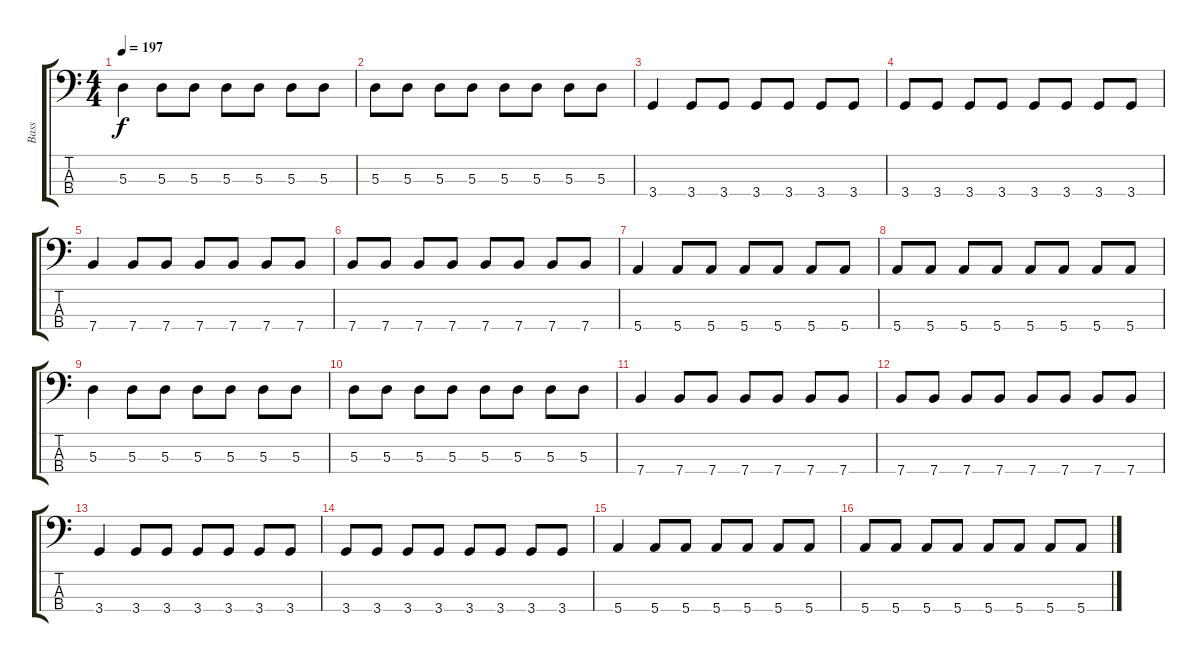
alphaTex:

\track ("Bass" "Bass") {instrument electricbassfinger}
\staff {score tabs}
\tuning (G2 D2 A1 E1) {hide}
\ts (4 4)
\tempo 197
\clef f4
\ks c
5.3.4{dy f} 5.3.8 5.3.8 5.3.8 5.3.8 5.3.8 5.3.8 |
5.3.8 5.3.8 5.3.8 5.3.8 5.3.8 5.3.8 5.3.8 5.3.8 |
3.4.4 3.4.8 3.4.8 3.4.8 3.4.8 3.4.8 3.4.8 |
3.4.8 3.4.8 3.4.8 3.4.8 3.4.8 3.4.8 3.4.8 3.4.8 |
7.4.4 7.4.8 7.4.8 7.4.8 7.4.8 7.4.8 7.4.8 |
7.4.8 7.4.8 7.4.8 7.4.8 7.4.8 7.4.8 7.4.8 7.4.8 |
5.4.4 5.4.8 5.4.8 5.4.8 5.4.8 5.4.8 5.4.8 |
5.4.8 5.4.8 5.4.8 5.4.8 5.4.8 5.4.8 5.4.8 5.4.8 |
5.3.4 5.3.8 5.3.8 5.3.8 5.3.8 5.3.8 5.3.8 |
5.3.8 5.3.8 5.3.8 5.3.8 5.3.8 5.3.8 5.3.8 5.3.8 |
7.4.4 7.4.8 7.4.8 7.4.8 7.4.8 7.4.8 7.4.8 |
7.4.8 7.4.8 7.4.8 7.4.8 7.4.8 7.4.8 7.4.8 7.4.8 |
3.4.4 3.4.8 3.4.8 3.4.8 3.4.8 3.4.8 3.4.8 |
3.4.8 3.4.8 3.4.8 3.4.8 3.4.8 3.4.8 3.4.8 3.4.8 |
5.4.4 5.4.8 5.4.8 5.4.8 5.4.8 5.4.8 5.4.8 |
5.4.8 5.4.8 5.4.8 5.4.8 5.4.8 5.4.8 5.4.8 5.4.8
